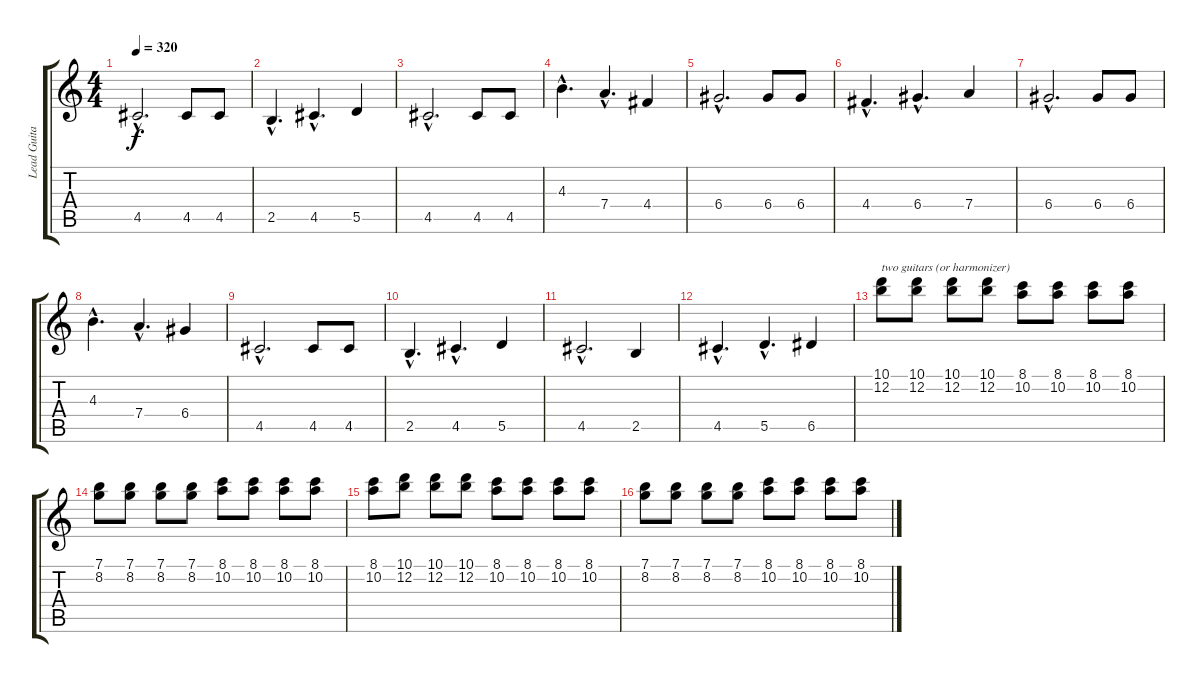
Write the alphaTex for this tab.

\track ("Lead Guitar" "Lead Guita") {instrument distortionguitar}
\staff {score tabs}
\tuning (E4 B3 G3 D3 A2 E2) {hide}
\ts (4 4)
\tempo 320
\clef g2
\ks c
4.5{hac}.2{d dy f} 4.5.8 4.5.8 |
2.5{hac}.4{d} 4.5{hac}.4{d} 5.5.4 |
4.5{hac}.2{d} 4.5.8 4.5.8 |
4.3{hac}.4{d} 7.4{hac}.4{d} 4.4.4 |
6.4{hac}.2{d} 6.4.8 6.4.8 |
4.4{hac}.4{d} 6.4{hac}.4{d} 7.4.4 |
6.4{hac}.2{d} 6.4.8 6.4.8 |
4.3{hac}.4{d} 7.4{hac}.4{d} 6.4.4 |
4.5{hac}.2{d} 4.5.8 4.5.8 |
2.5{hac}.4{d} 4.5{hac}.4{d} 5.5.4 |
4.5{hac}.2{d} 2.5.4 |
4.5{hac}.4{d} 5.5{hac}.4{d} 6.5.4 |
(10.1 12.2).8{txt "two guitars (or harmonizer)"} (10.1 12.2).8 (10.1 12.2).8 (10.1 12.2).8 (8.1 10.2).8 (8.1 10.2).8 (8.1 10.2).8 (8.1 10.2).8 |
(7.1 8.2).8 (7.1 8.2).8 (7.1 8.2).8 (7.1 8.2).8 (8.1 10.2).8 (8.1 10.2).8 (8.1 10.2).8 (8.1 10.2).8 |
(8.1 10.2).8 (10.1 12.2).8 (10.1 12.2).8 (10.1 12.2).8 (8.1 10.2).8 (8.1 10.2).8 (8.1 10.2).8 (8.1 10.2).8 |
(7.1 8.2).8 (7.1 8.2).8 (7.1 8.2).8 (7.1 8.2).8 (8.1 10.2).8 (8.1 10.2).8 (8.1 10.2).8 (8.1 10.2).8
